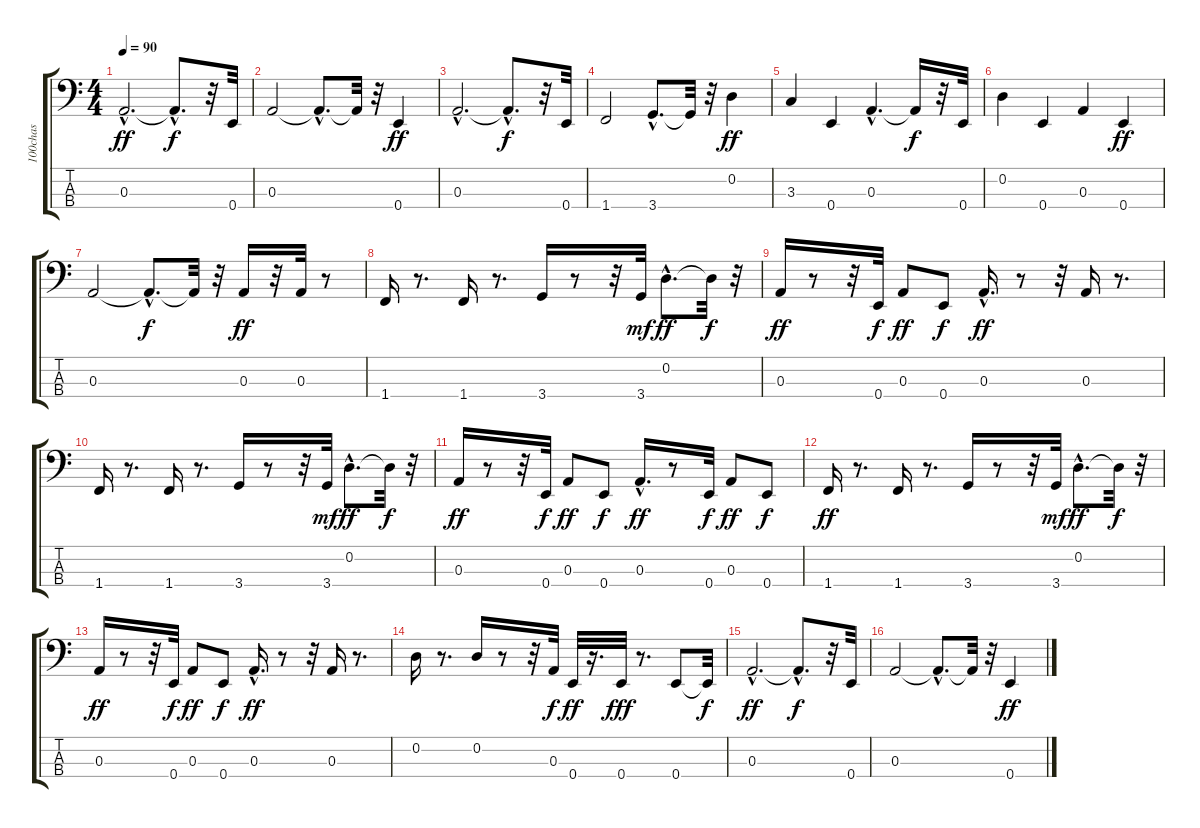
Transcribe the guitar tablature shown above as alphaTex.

\track ("100chas" "100chas") {instrument electricbassfinger}
\staff {score tabs}
\tuning (G2 D2 A1 E1) {hide}
\ts (4 4)
\tempo 90
\clef f4
\ks c
0.3{hac}.2{d dy ff} 0.3{hac t}.8{d dy f} r.32 0.4.32 |
0.3.2 0.3{hac t}.8{d} 0.3{t}.32 r.32 0.4.4{dy ff} |
0.3{hac}.2{d} 0.3{hac t}.8{d dy f} r.32 0.4.32 |
1.4.2 3.4{hac}.8{d} 3.4{t}.32 r.32 0.2.4{dy ff} |
3.3.4 0.4.4 0.3{hac}.4{d} 0.3{t}.16{dy f} r.32 0.4.32 |
0.2.4 0.4.4 0.3.4 0.4.4{dy ff} |
0.3.2 0.3{hac t}.8{d dy f} 0.3{t}.32 r.32 0.3.16{dy ff} r.32 0.3.32 r.8 |
1.4.16 r.8{d} 1.4.16 r.8{d} 3.4.16 r.8 r.32 3.4.32{dy mf} 0.2{hac}.8{d dy ff} 0.2{t}.32{dy f} r.32 |
0.3.16{dy ff} r.8 r.32 0.4.32{dy f} 0.3.8{dy ff} 0.4.8{dy f} 0.3{hac}.16{d dy ff} r.8 r.32 0.3.16 r.8{d} |
1.4.16 r.8{d} 1.4.16 r.8{d} 3.4.16 r.8 r.32 3.4.32{dy mf} 0.2{hac}.8{d dy ff} 0.2{t}.32{dy f} r.32 |
0.3.16{dy ff} r.8 r.32 0.4.32{dy f} 0.3.8{dy ff} 0.4.8{dy f} 0.3{hac}.16{d dy ff} r.8 0.4.32{dy f} 0.3.8{dy ff} 0.4.8{dy f} |
1.4.16{dy ff} r.8{d} 1.4.16 r.8{d} 3.4.16 r.8 r.32 3.4.32{dy mf} 0.2{hac}.8{d dy ff} 0.2{t}.32{dy f} r.32 |
0.3.16{dy ff} r.8 r.32 0.4.32{dy f} 0.3.8{dy ff} 0.4.8{dy f} 0.3{hac}.16{d dy ff} r.8 r.32 0.3.16 r.8{d} |
0.2.16 r.8{d} 0.2.16 r.8 r.32 0.3.32{dy f} 0.4.32{dy ff} r.16{d} 0.4.32{dy fff} r.8{d} 0.4.8 0.4{t}.32{dy f} |
0.3{hac}.2{d dy ff} 0.3{hac t}.8{d dy f} r.32 0.4.32 |
0.3.2 0.3{hac t}.8{d} 0.3{t}.32 r.32 0.4.4{dy ff}
